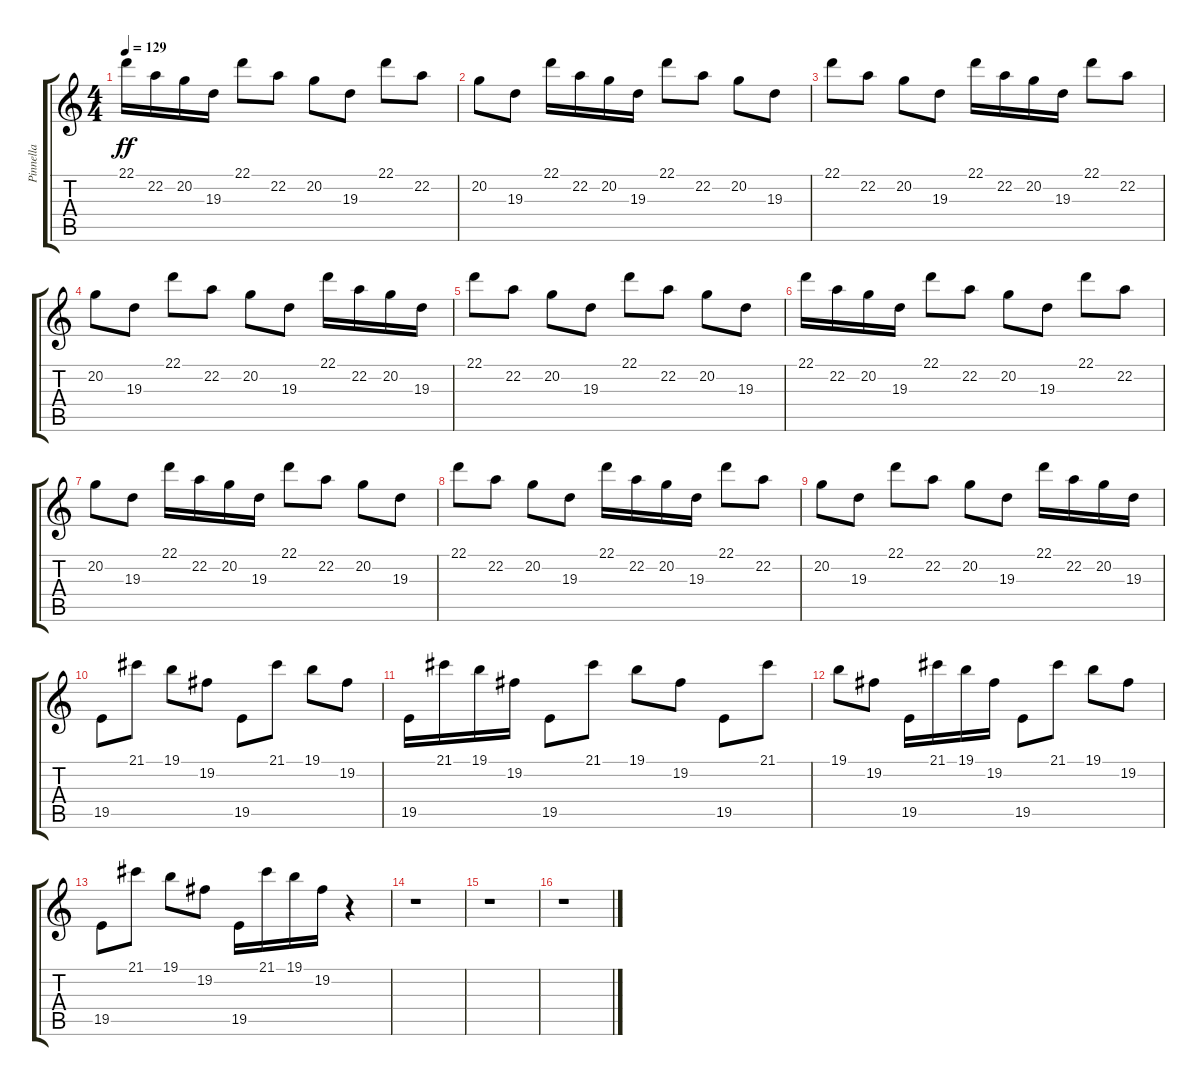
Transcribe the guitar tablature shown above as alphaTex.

\track ("Pinnella" "Pinnella") {instrument pad4choir}
\staff {score tabs}
\tuning (E4 B3 G3 D3 A2 D2) {hide}
\ts (4 4)
\tempo 129
\clef g2
\ks c
22.1.16{dy ff} 22.2.16 20.2.16 19.3.16 22.1.8 22.2.8 20.2.8 19.3.8 22.1.8 22.2.8 |
20.2.8 19.3.8 22.1.16 22.2.16 20.2.16 19.3.16 22.1.8 22.2.8 20.2.8 19.3.8 |
22.1.8 22.2.8 20.2.8 19.3.8 22.1.16 22.2.16 20.2.16 19.3.16 22.1.8 22.2.8 |
20.2.8 19.3.8 22.1.8 22.2.8 20.2.8 19.3.8 22.1.16 22.2.16 20.2.16 19.3.16 |
22.1.8 22.2.8 20.2.8 19.3.8 22.1.8 22.2.8 20.2.8 19.3.8 |
22.1.16 22.2.16 20.2.16 19.3.16 22.1.8 22.2.8 20.2.8 19.3.8 22.1.8 22.2.8 |
20.2.8 19.3.8 22.1.16 22.2.16 20.2.16 19.3.16 22.1.8 22.2.8 20.2.8 19.3.8 |
22.1.8 22.2.8 20.2.8 19.3.8 22.1.16 22.2.16 20.2.16 19.3.16 22.1.8 22.2.8 |
20.2.8 19.3.8 22.1.8 22.2.8 20.2.8 19.3.8 22.1.16 22.2.16 20.2.16 19.3.16 |
19.5.8 21.1.8 19.1.8 19.2.8 19.5.8 21.1.8 19.1.8 19.2.8 |
19.5.16 21.1.16 19.1.16 19.2.16 19.5.8 21.1.8 19.1.8 19.2.8 19.5.8 21.1.8 |
19.1.8 19.2.8 19.5.16 21.1.16 19.1.16 19.2.16 19.5.8 21.1.8 19.1.8 19.2.8 |
19.5.8 21.1.8 19.1.8 19.2.8 19.5.16 21.1.16 19.1.16 19.2.16 r.4 |
r.1 |
r.1 |
r.1
